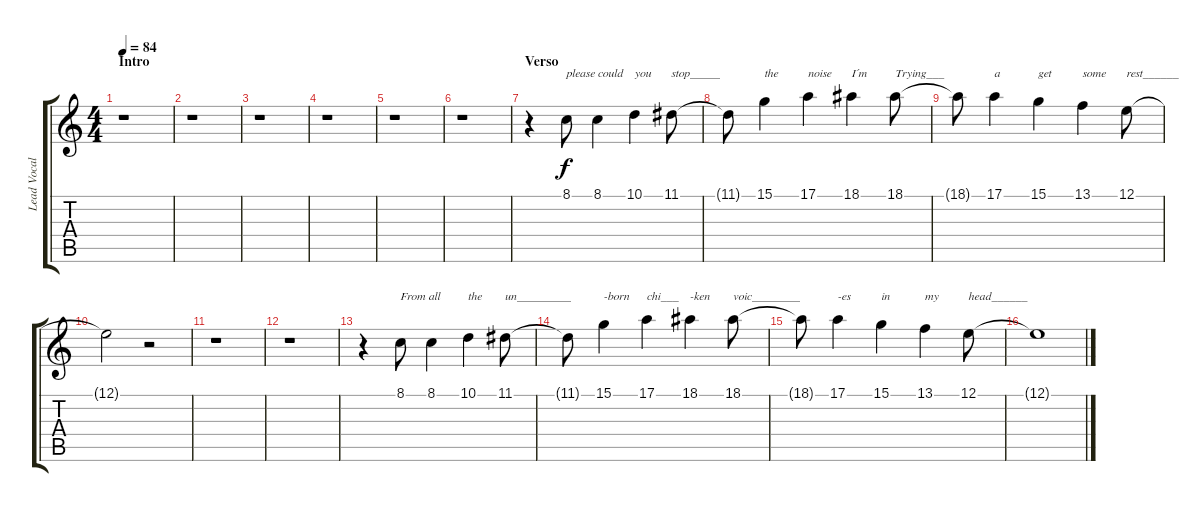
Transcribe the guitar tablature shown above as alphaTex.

\track ("Lead Vocal 1" "Lead Vocal") {instrument violin}
\staff {score tabs}
\tuning (E4 B3 G3 D3 A2 E2) {hide}
\ts (4 4)
\section ("" "Intro")
\tempo 84
\clef g2
\ks c
r.1{dy f instrument violin} |
r.1 |
r.1 |
r.1 |
r.1 |
r.1 |
\section ("" "Verso")
r.4 8.1.8{txt "please could"} 8.1.4 10.1.4{txt "you"} 11.1.8{txt "stop_____"} |
11.1{t}.8 15.1.4{txt "the"} 17.1.4{txt "noise"} 18.1.4{txt "I´m"} 18.1.8{txt "Trying___"} |
18.1{t}.8 17.1.4{txt "a"} 15.1.4{txt "get"} 13.1.4{txt "some"} 12.1.8{txt "rest______"} |
12.1{t}.2 r.2 |
r.1 |
r.1 |
r.4 8.1.8{txt "From all"} 8.1.4 10.1.4{txt "the"} 11.1.8{txt "un_________"} |
11.1{t}.8 15.1.4{txt "-born"} 17.1.4{txt "chi___"} 18.1.4{txt "-ken"} 18.1.8{txt "voic________"} |
18.1{t}.8 17.1.4{txt "-es"} 15.1.4{txt "in"} 13.1.4{txt "my"} 12.1.8{txt "head______"} |
12.1{t}.1
